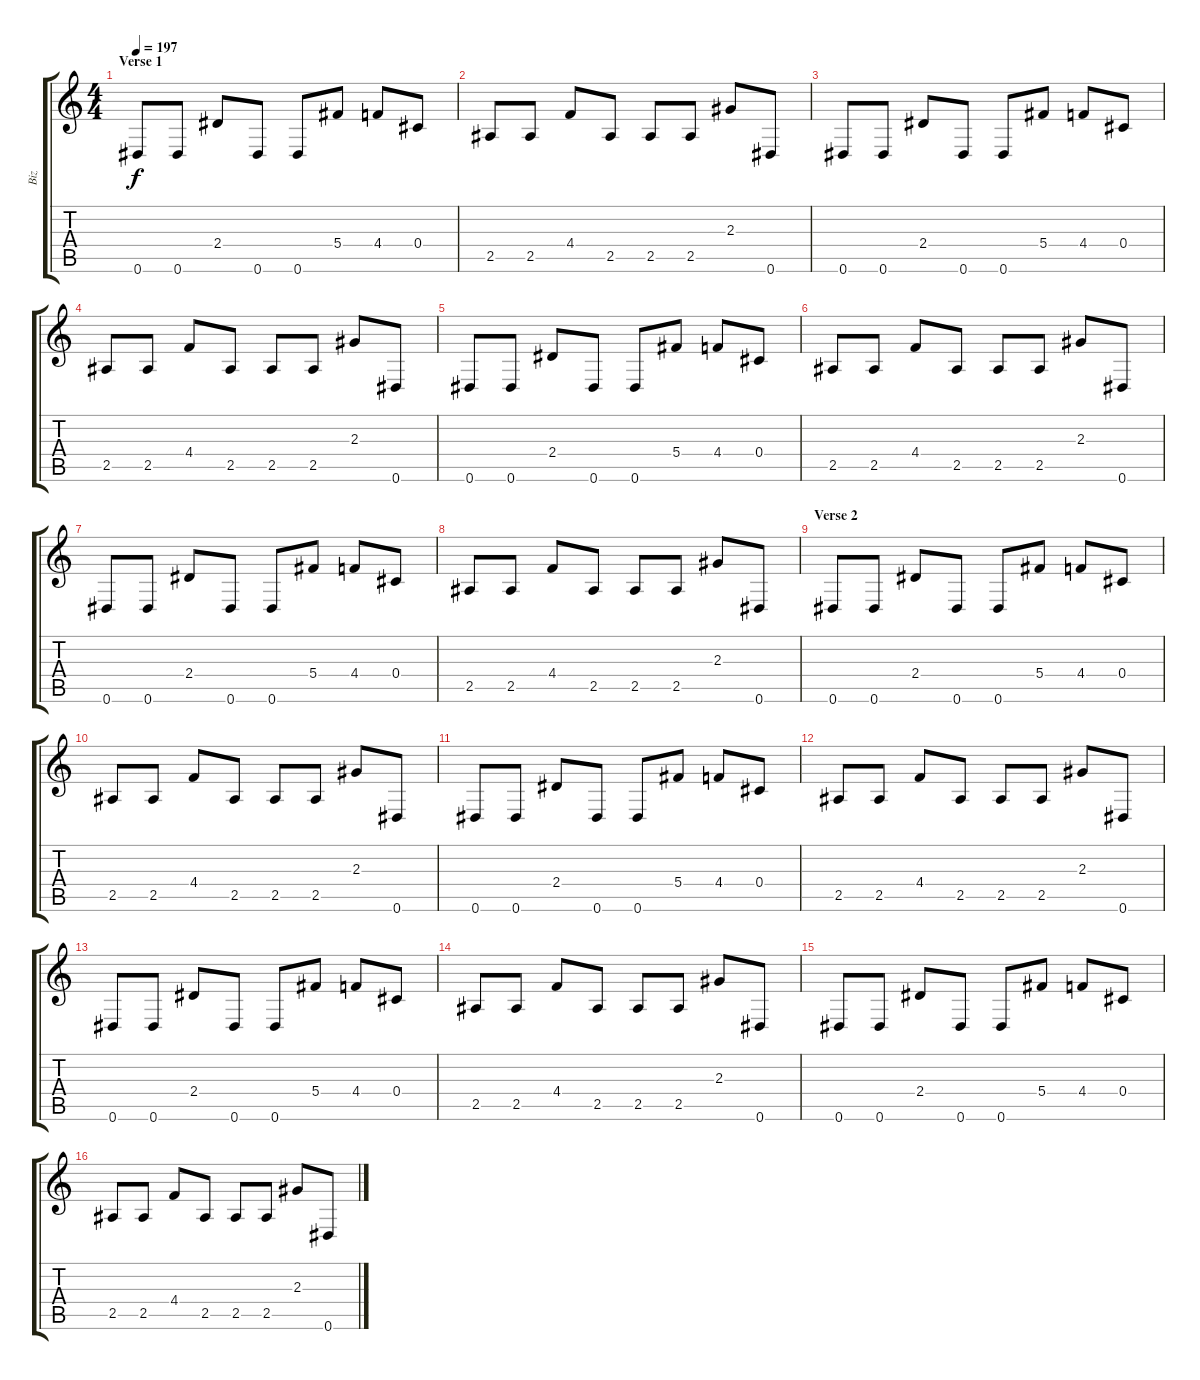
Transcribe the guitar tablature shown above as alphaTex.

\track ("Biz" "Biz") {instrument overdrivenguitar}
\staff {score tabs}
\tuning (Eb4 Bb3 Gb3 Db3 Ab2 Eb2) {hide}
\ts (4 4)
\section ("" "Verse 1")
\tempo 197
\clef g2
\ks c
0.6.8{dy f instrument overdrivenguitar} 0.6.8 2.4.8 0.6.8 0.6.8 5.4.8 4.4.8 0.4.8 |
2.5.8 2.5.8 4.4.8 2.5.8 2.5.8 2.5.8 2.3.8 0.6.8 |
0.6.8 0.6.8 2.4.8 0.6.8 0.6.8 5.4.8 4.4.8 0.4.8 |
2.5.8 2.5.8 4.4.8 2.5.8 2.5.8 2.5.8 2.3.8 0.6.8 |
0.6.8 0.6.8 2.4.8 0.6.8 0.6.8 5.4.8 4.4.8 0.4.8 |
2.5.8 2.5.8 4.4.8 2.5.8 2.5.8 2.5.8 2.3.8 0.6.8 |
0.6.8 0.6.8 2.4.8 0.6.8 0.6.8 5.4.8 4.4.8 0.4.8 |
2.5.8 2.5.8 4.4.8 2.5.8 2.5.8 2.5.8 2.3.8 0.6.8 |
\section ("" "Verse 2")
0.6.8{volume 16} 0.6.8 2.4.8 0.6.8 0.6.8 5.4.8 4.4.8 0.4.8 |
2.5.8 2.5.8 4.4.8 2.5.8 2.5.8 2.5.8 2.3.8 0.6.8 |
0.6.8 0.6.8 2.4.8 0.6.8 0.6.8 5.4.8 4.4.8 0.4.8 |
2.5.8 2.5.8 4.4.8 2.5.8 2.5.8 2.5.8 2.3.8 0.6.8 |
0.6.8 0.6.8 2.4.8 0.6.8 0.6.8 5.4.8 4.4.8 0.4.8 |
2.5.8 2.5.8 4.4.8 2.5.8 2.5.8 2.5.8 2.3.8 0.6.8 |
0.6.8 0.6.8 2.4.8 0.6.8 0.6.8 5.4.8 4.4.8 0.4.8 |
2.5.8 2.5.8 4.4.8 2.5.8 2.5.8 2.5.8 2.3.8 0.6.8
